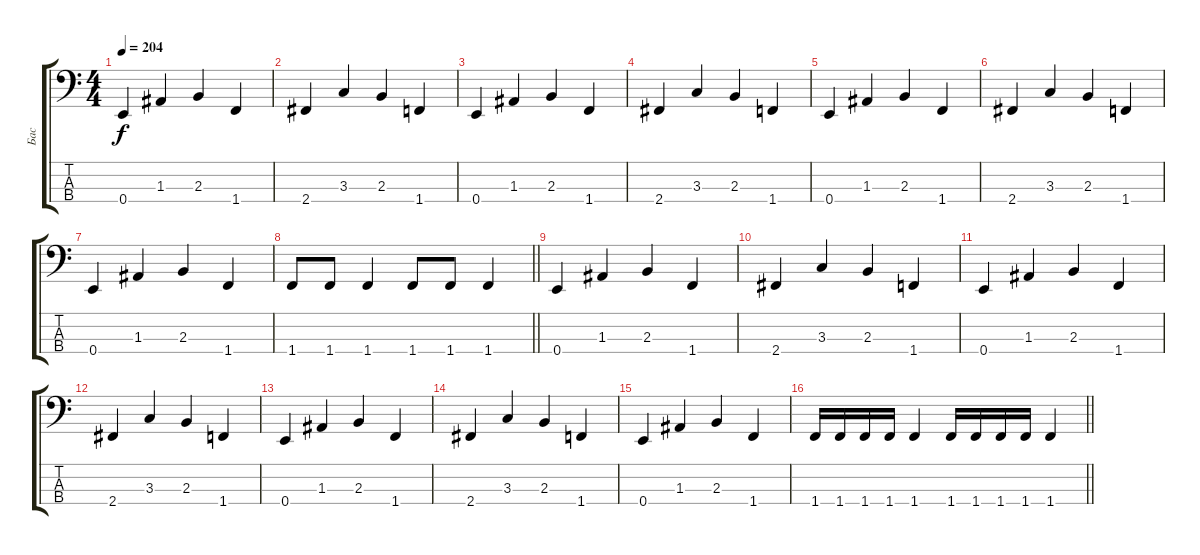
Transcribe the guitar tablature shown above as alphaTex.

\track ("Бас" "Бас") {instrument electricbasspick}
\staff {score tabs}
\tuning (G2 D2 A1 E1) {hide}
\ts (4 4)
\tempo 204
\clef f4
\ks c
0.4.4{dy f} 1.3.4 2.3.4 1.4.4 |
2.4.4 3.3.4 2.3.4 1.4.4 |
0.4.4 1.3.4 2.3.4 1.4.4 |
2.4.4 3.3.4 2.3.4 1.4.4 |
0.4.4 1.3.4 2.3.4 1.4.4 |
2.4.4 3.3.4 2.3.4 1.4.4 |
0.4.4 1.3.4 2.3.4 1.4.4 |
\barLineRight lightlight
1.4.8 1.4.8 1.4.4 1.4.8 1.4.8 1.4.4 |
0.4.4 1.3.4 2.3.4 1.4.4 |
2.4.4 3.3.4 2.3.4 1.4.4 |
0.4.4 1.3.4 2.3.4 1.4.4 |
2.4.4 3.3.4 2.3.4 1.4.4 |
0.4.4 1.3.4 2.3.4 1.4.4 |
2.4.4 3.3.4 2.3.4 1.4.4 |
0.4.4 1.3.4 2.3.4 1.4.4 |
\barLineRight lightlight
1.4.16 1.4.16 1.4.16 1.4.16 1.4.4 1.4.16 1.4.16 1.4.16 1.4.16 1.4.4
